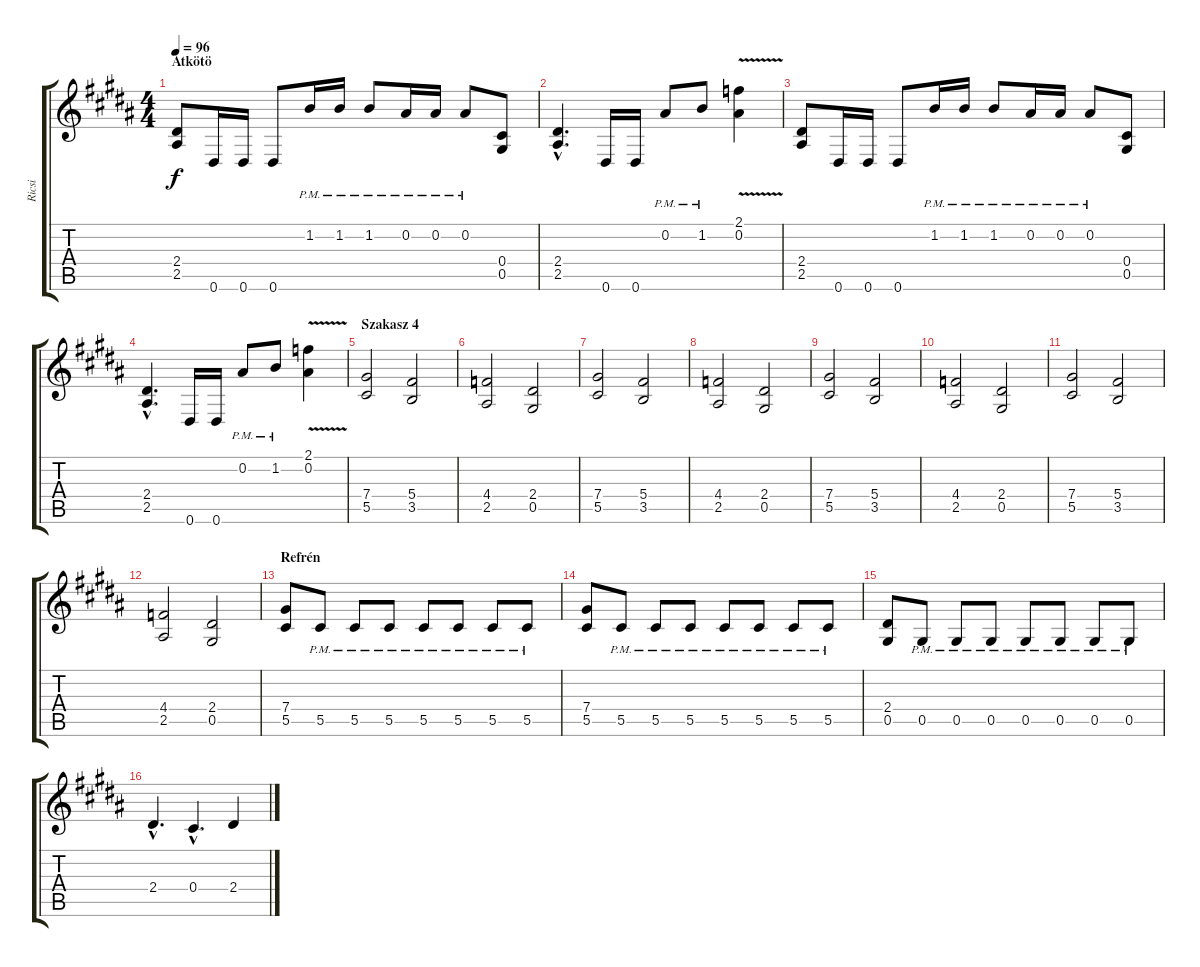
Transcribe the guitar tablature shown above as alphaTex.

\track ("Ricsi" "Ricsi") {instrument distortionguitar}
\staff {score tabs}
\tuning (Eb4 Bb3 Gb3 Db3 Ab2 Eb2) {hide}
\ts (4 4)
\section ("" "Átkötö")
\tempo 96
\clef g2
\ks g#minor
(2.4 2.5).8{dy f} 0.6.16 0.6.16 0.6.8 1.2{pm}.16 1.2{pm}.16 1.2{pm}.8 0.2{pm}.16 0.2{pm}.16 0.2{pm}.8 (0.4 0.5).8 |
(2.4{hac} 2.5{hac}).4{d} 0.6.16 0.6.16 0.2{pm}.8 1.2{pm}.8 (2.1{v} 0.2).4 |
(2.4 2.5).8 0.6.16 0.6.16 0.6.8 1.2{pm}.16 1.2{pm}.16 1.2{pm}.8 0.2{pm}.16 0.2{pm}.16 0.2{pm}.8 (0.4 0.5).8 |
(2.4{hac} 2.5{hac}).4{d} 0.6.16 0.6.16 0.2{pm}.8 1.2{pm}.8 (2.1{v} 0.2).4 |
\section ("" "Szakasz 4")
(7.4 5.5).2 (5.4 3.5).2 |
(4.4 2.5).2 (2.4 0.5).2 |
(7.4 5.5).2 (5.4 3.5).2 |
(4.4 2.5).2 (2.4 0.5).2 |
(7.4 5.5).2 (5.4 3.5).2 |
(4.4 2.5).2 (2.4 0.5).2 |
(7.4 5.5).2 (5.4 3.5).2 |
(4.4 2.5).2 (2.4 0.5).2 |
\section ("" "Refrén")
(7.4 5.5).8 5.5{pm}.8 5.5{pm}.8 5.5{pm}.8 5.5{pm}.8 5.5{pm}.8 5.5{pm}.8 5.5{pm}.8 |
(7.4 5.5).8 5.5{pm}.8 5.5{pm}.8 5.5{pm}.8 5.5{pm}.8 5.5{pm}.8 5.5{pm}.8 5.5{pm}.8 |
(2.4 0.5).8 0.5{pm}.8 0.5{pm}.8 0.5{pm}.8 0.5{pm}.8 0.5{pm}.8 0.5{pm}.8 0.5{pm}.8 |
2.4{hac}.4{d} 0.4{hac}.4{d} 2.4.4
